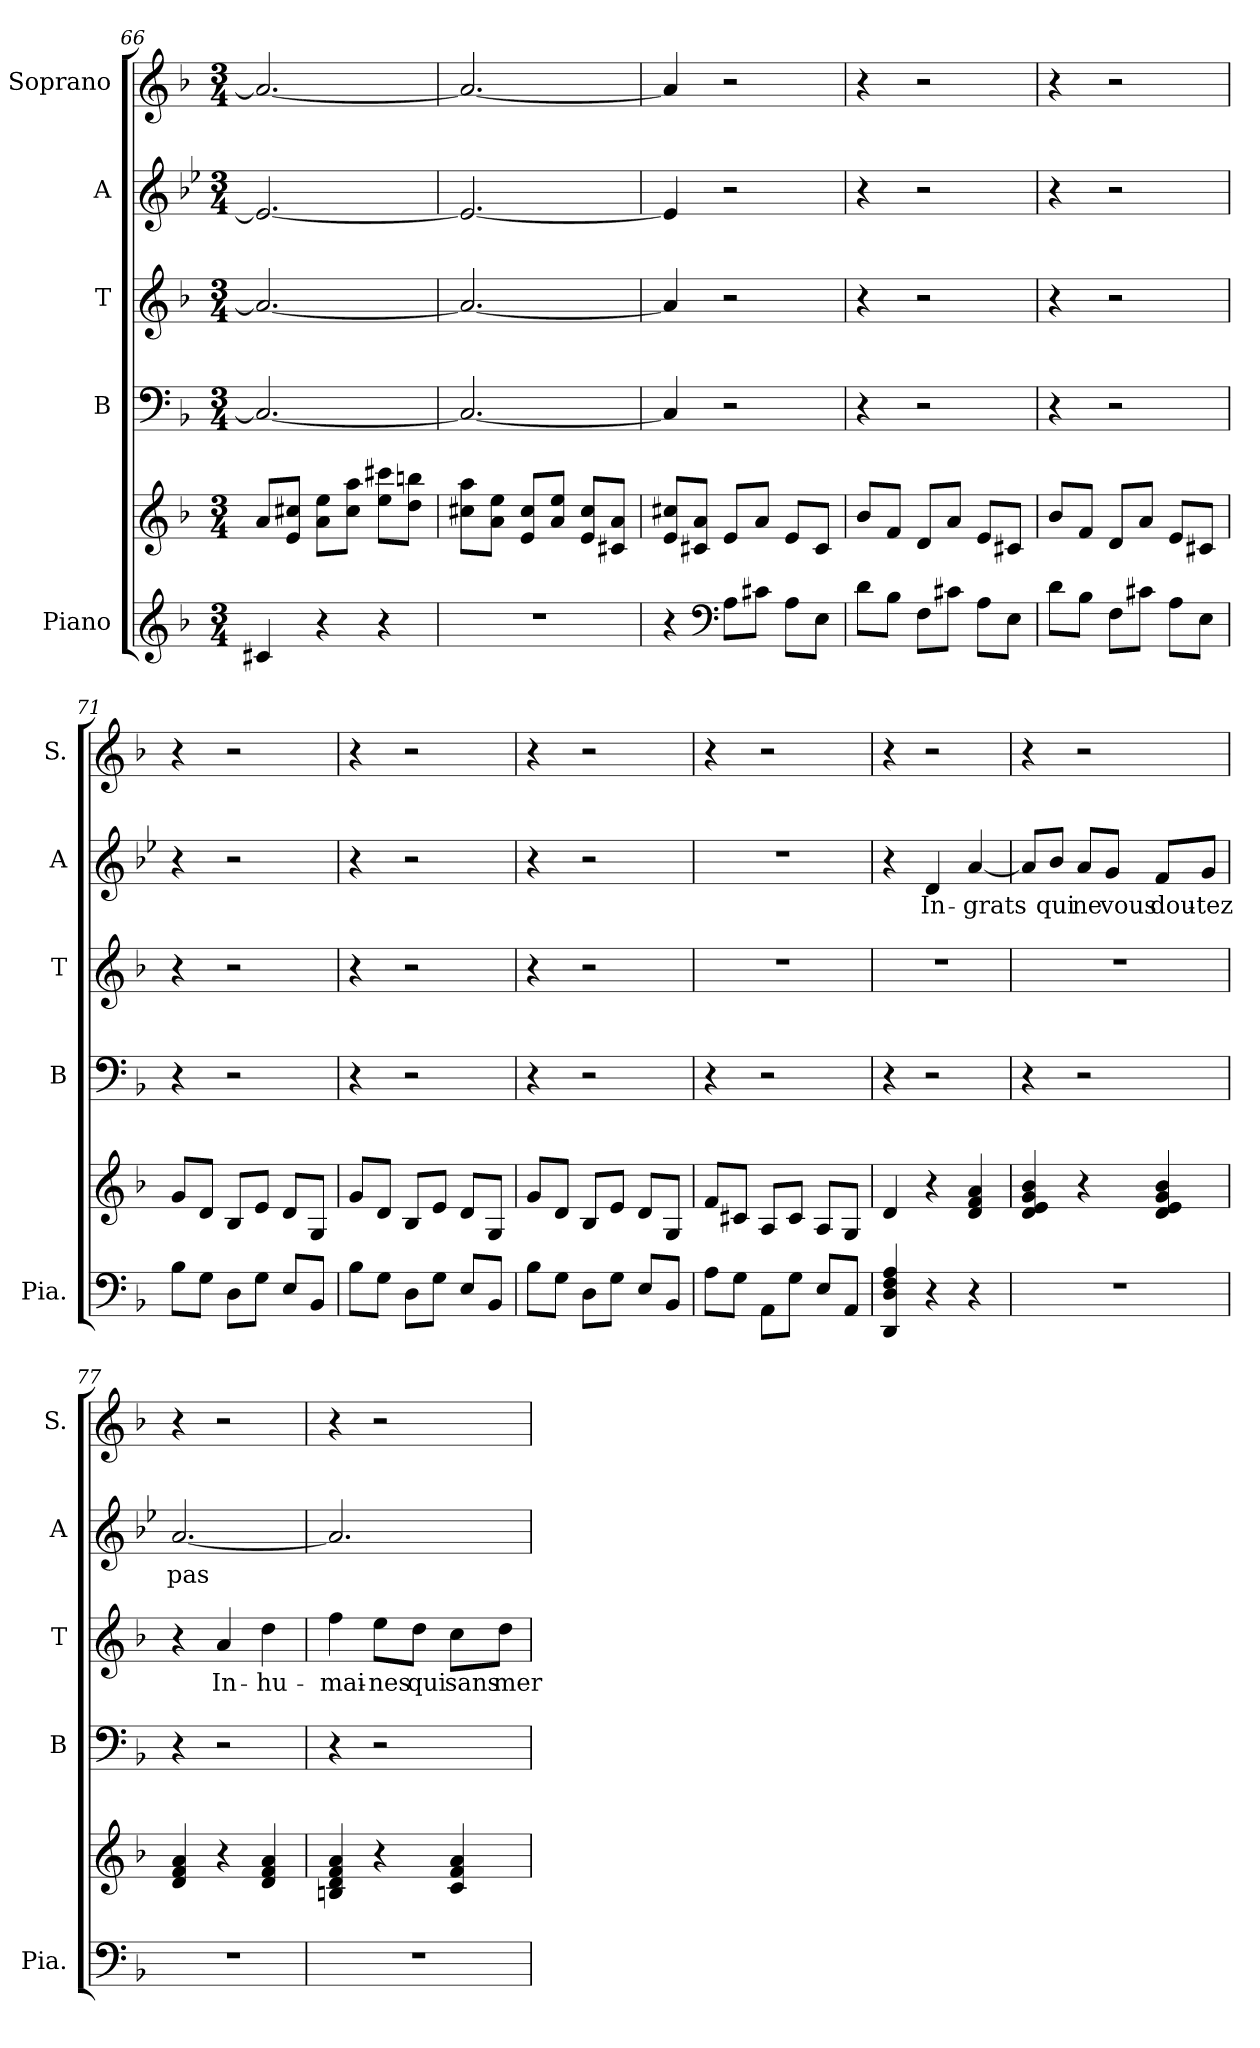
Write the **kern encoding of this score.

**kern	**kern	**kern	**kern	**text	**kern	**text	**kern
*part5	*part5	*part4	*part3	*part3	*part2	*part2	*part1
*staff6	*staff5	*staff4	*staff3	*staff3	*staff2	*staff2	*staff1
*I"Piano	*	*I"B	*I"T	*	*I"A	*	*I"Soprano
*I'Pia.	*	*I'B	*I'T	*	*I'A	*	*I'S.
*clefG2	*clefG2	*clefF4	*clefG2	*	*clefG2	*	*clefG2
*k[b-]	*k[b-]	*k[b-]	*k[b-]	*	*k[b-e-]	*	*k[b-]
*M3/4	*M3/4	*M3/4	*M3/4	*	*M3/4	*	*M3/4
=66	=66	=66	=66	=66	=66	=66	=66
4c#X/	8a/L	2.C#/_	2.a/_	.	2.e/_	.	2.a/_
.	8e/ 8cc#X/J	.	.	.	.	.	.
4r	8a\ 8ee\L	.	.	.	.	.	.
.	8cc#\ 8aa\J	.	.	.	.	.	.
4r	8ee\ 8ccc#X\L	.	.	.	.	.	.
.	8dd\ 8bbn\J	.	.	.	.	.	.
=67	=67	=67	=67	=67	=67	=67	=67
2.r	8cc#X\ 8aa\L	2.C#/_	2.a/_	.	2.e/_	.	2.a/_
.	8a\ 8ee\J	.	.	.	.	.	.
.	8e/ 8cc#/L	.	.	.	.	.	.
.	8a/ 8ee/J	.	.	.	.	.	.
.	8e/ 8cc#/L	.	.	.	.	.	.
.	8c#X/ 8a/J	.	.	.	.	.	.
!!LO:LB:g=z
=68	=68	=68	=68	=68	=68	=68	=68
4r	8e/ 8cc#X/L	4C#/]	4a/]	.	4e/]	.	4a/]
.	8c#X/ 8a/J	.	.	.	.	.	.
*clefF4	*	*	*	*	*	*	*
8A\L	8e/L	2r	2r	.	2r	.	2r
8c#X\J	8a/J	.	.	.	.	.	.
8A\L	8e/L	.	.	.	.	.	.
8E\J	8c#/J	.	.	.	.	.	.
!!LO:PB:g=z
=69	=69	=69	=69	=69	=69	=69	=69
8d\L	8b-/L	4r	4r	.	4r	.	4r
8B-\J	8f/J	.	.	.	.	.	.
8F\L	8d/L	2r	2r	.	2r	.	2r
8c#X\J	8a/J	.	.	.	.	.	.
8A\L	8e/L	.	.	.	.	.	.
8E\J	8c#X/J	.	.	.	.	.	.
=70	=70	=70	=70	=70	=70	=70	=70
8d\L	8b-/L	4r	4r	.	4r	.	4r
8B-\J	8f/J	.	.	.	.	.	.
8F\L	8d/L	2r	2r	.	2r	.	2r
8c#X\J	8a/J	.	.	.	.	.	.
8A\L	8e/L	.	.	.	.	.	.
8E\J	8c#X/J	.	.	.	.	.	.
=71	=71	=71	=71	=71	=71	=71	=71
8B-\L	8g/L	4r	4r	.	4r	.	4r
8G\J	8d/J	.	.	.	.	.	.
8D\L	8B-/L	2r	2r	.	2r	.	2r
8G\J	8e/J	.	.	.	.	.	.
8E/L	8d/L	.	.	.	.	.	.
8BB-/J	8G/J	.	.	.	.	.	.
=72	=72	=72	=72	=72	=72	=72	=72
8B-\L	8g/L	4r	4r	.	4r	.	4r
8G\J	8d/J	.	.	.	.	.	.
8D\L	8B-/L	2r	2r	.	2r	.	2r
8G\J	8e/J	.	.	.	.	.	.
8E/L	8d/L	.	.	.	.	.	.
8BB-/J	8G/J	.	.	.	.	.	.
=73	=73	=73	=73	=73	=73	=73	=73
8B-\L	8g/L	4r	4r	.	4r	.	4r
8G\J	8d/J	.	.	.	.	.	.
8D\L	8B-/L	2r	2r	.	2r	.	2r
8G\J	8e/J	.	.	.	.	.	.
8E/L	8d/L	.	.	.	.	.	.
8BB-/J	8G/J	.	.	.	.	.	.
!!LO:LB:g=z
=74	=74	=74	=74	=74	=74	=74	=74
8A\L	8f/L	4r	2.r	.	2.r	.	4r
8G\J	8c#X/J	.	.	.	.	.	.
8AA\L	8A/L	2r	.	.	.	.	2r
8G\J	8c#/J	.	.	.	.	.	.
8E/L	8A/L	.	.	.	.	.	.
8AA/J	8G/J	.	.	.	.	.	.
=75	=75	=75	=75	=75	=75	=75	=75
4DD/ 4D/ 4F/ 4A/	4d/	4r	2.r	.	4r	.	4r
!	!	!	!	!	!	!LO:LY:b	!
4r	4r	2r	.	.	4d/	In-	2r
!	!	!	!	!	!	!LO:LY:b	!
4r	4d/ 4f/ 4a/	.	.	.	[4a/	-grats	.
=76	=76	=76	=76	=76	=76	=76	=76
2.r	4d/ 4e/ 4g/ 4b-/	4r	2.r	.	8a/L]	.	4r
!	!	!	!	!	!	!LO:LY:b	!
.	.	.	.	.	8b-/J	qui	.
!	!	!	!	!	!	!LO:LY:b	!
.	4r	2r	.	.	8a/L	ne	2r
!	!	!	!	!	!	!LO:LY:b	!
.	.	.	.	.	8g/J	vous	.
!	!	!	!	!	!	!LO:LY:b	!
.	4d/ 4e/ 4g/ 4b-/	.	.	.	8f/L	dou-	.
!	!	!	!	!	!	!LO:LY:b	!
.	.	.	.	.	8g/J	-tez	.
=77	=77	=77	=77	=77	=77	=77	=77
!	!	!	!	!	!	!LO:LY:b	!
2.r	4d/ 4f/ 4a/	4r	4r	.	[2.a/	pas	4r
!	!	!	!	!LO:LY:b	!	!	!
.	4r	2r	4a/	In-	.	.	2r
!	!	!	!	!LO:LY:b	!	!	!
.	4d/ 4f/ 4a/	.	4dd\	-hu-	.	.	.
=78	=78	=78	=78	=78	=78	=78	=78
!	!	!	!	!LO:LY:b	!	!	!
2.r	4Bn/ 4d/ 4f/ 4a/	4r	4ff\	-mai-	2.a/]	.	4r
!	!	!	!	!LO:LY:b	!	!	!
.	4r	2r	8ee\L	-nes	.	.	2r
!	!	!	!	!LO:LY:b	!	!	!
.	.	.	8dd\J	qui	.	.	.
!	!	!	!	!LO:LY:b	!	!	!
.	4c/ 4f/ 4a/	.	8cc\L	sans	.	.	.
!	!	!	!	!LO:LY:b	!	!	!
.	.	.	8dd\J	mer-	.	.	.
=	=	=	=	=	=	=	=
*-	*-	*-	*-	*-	*-	*-	*-
